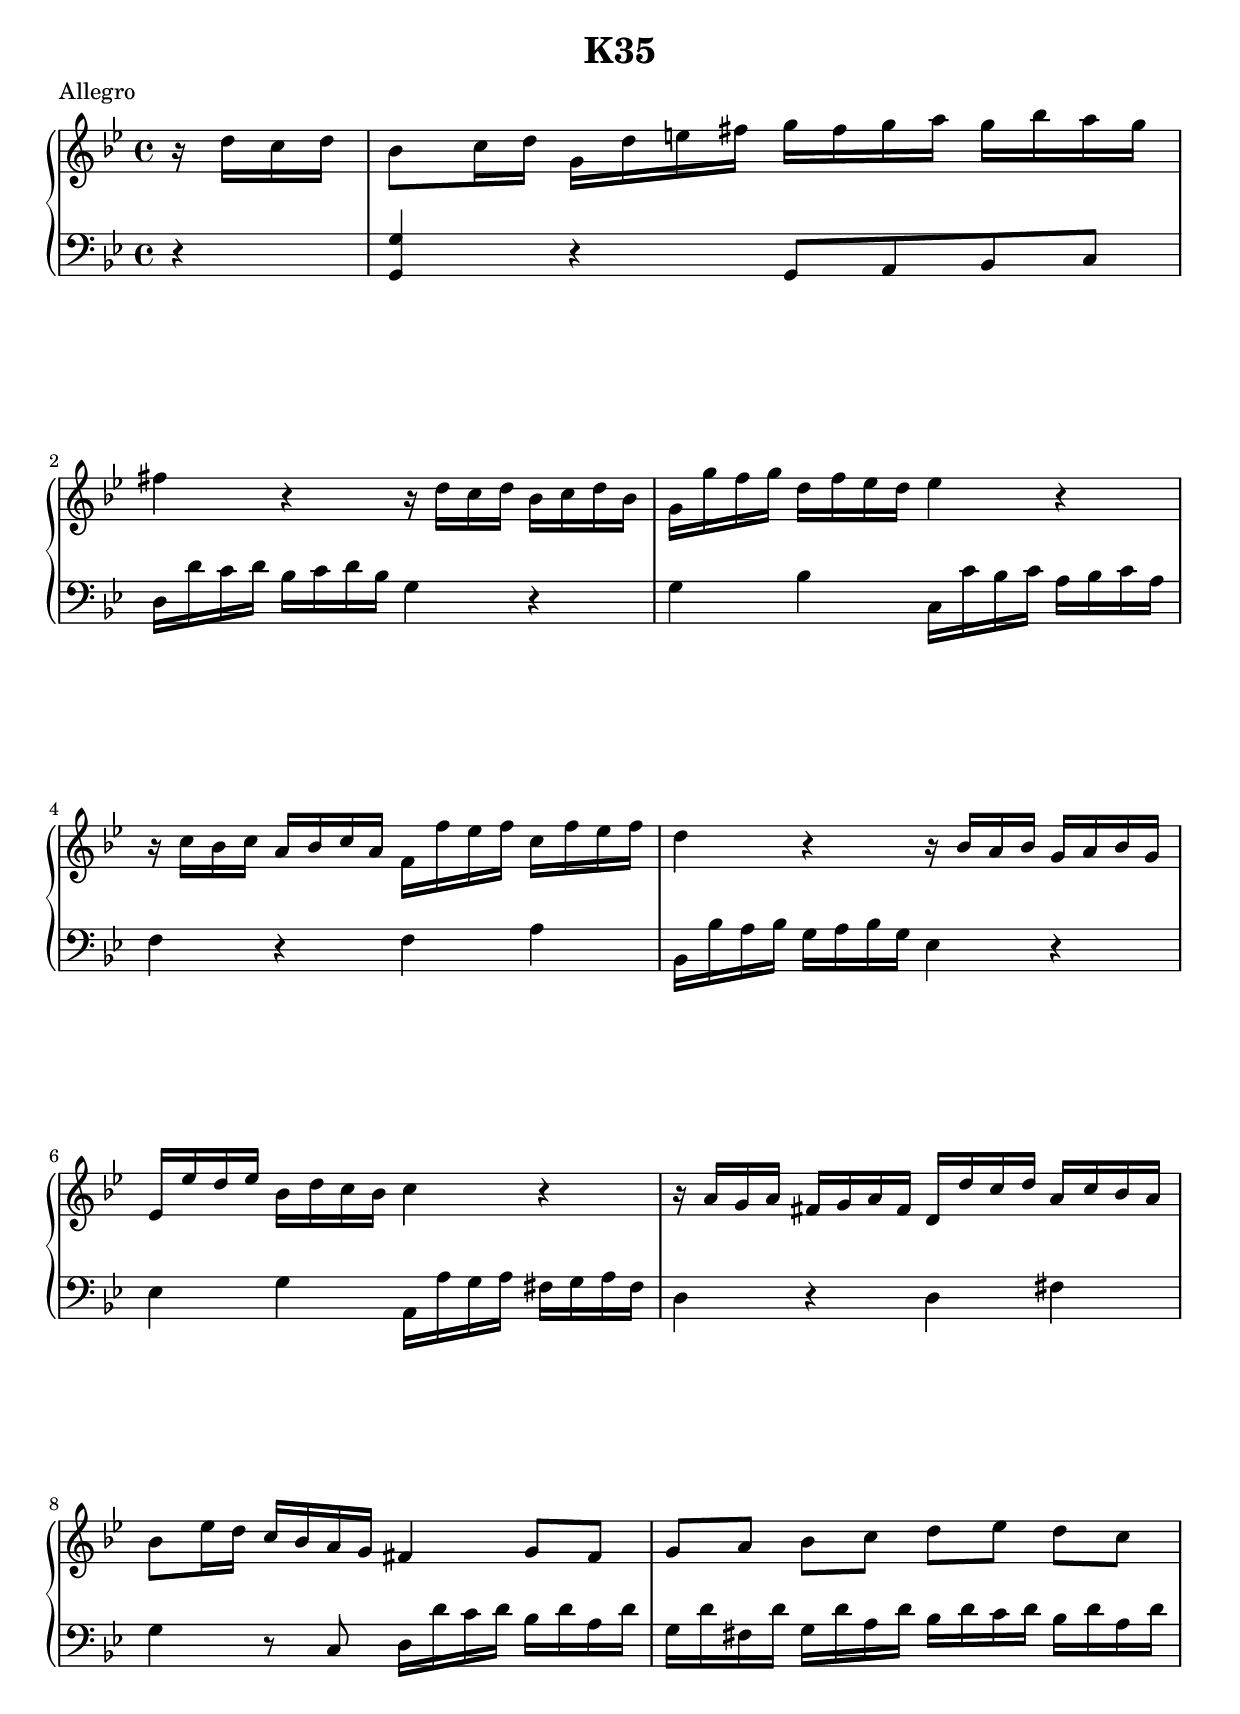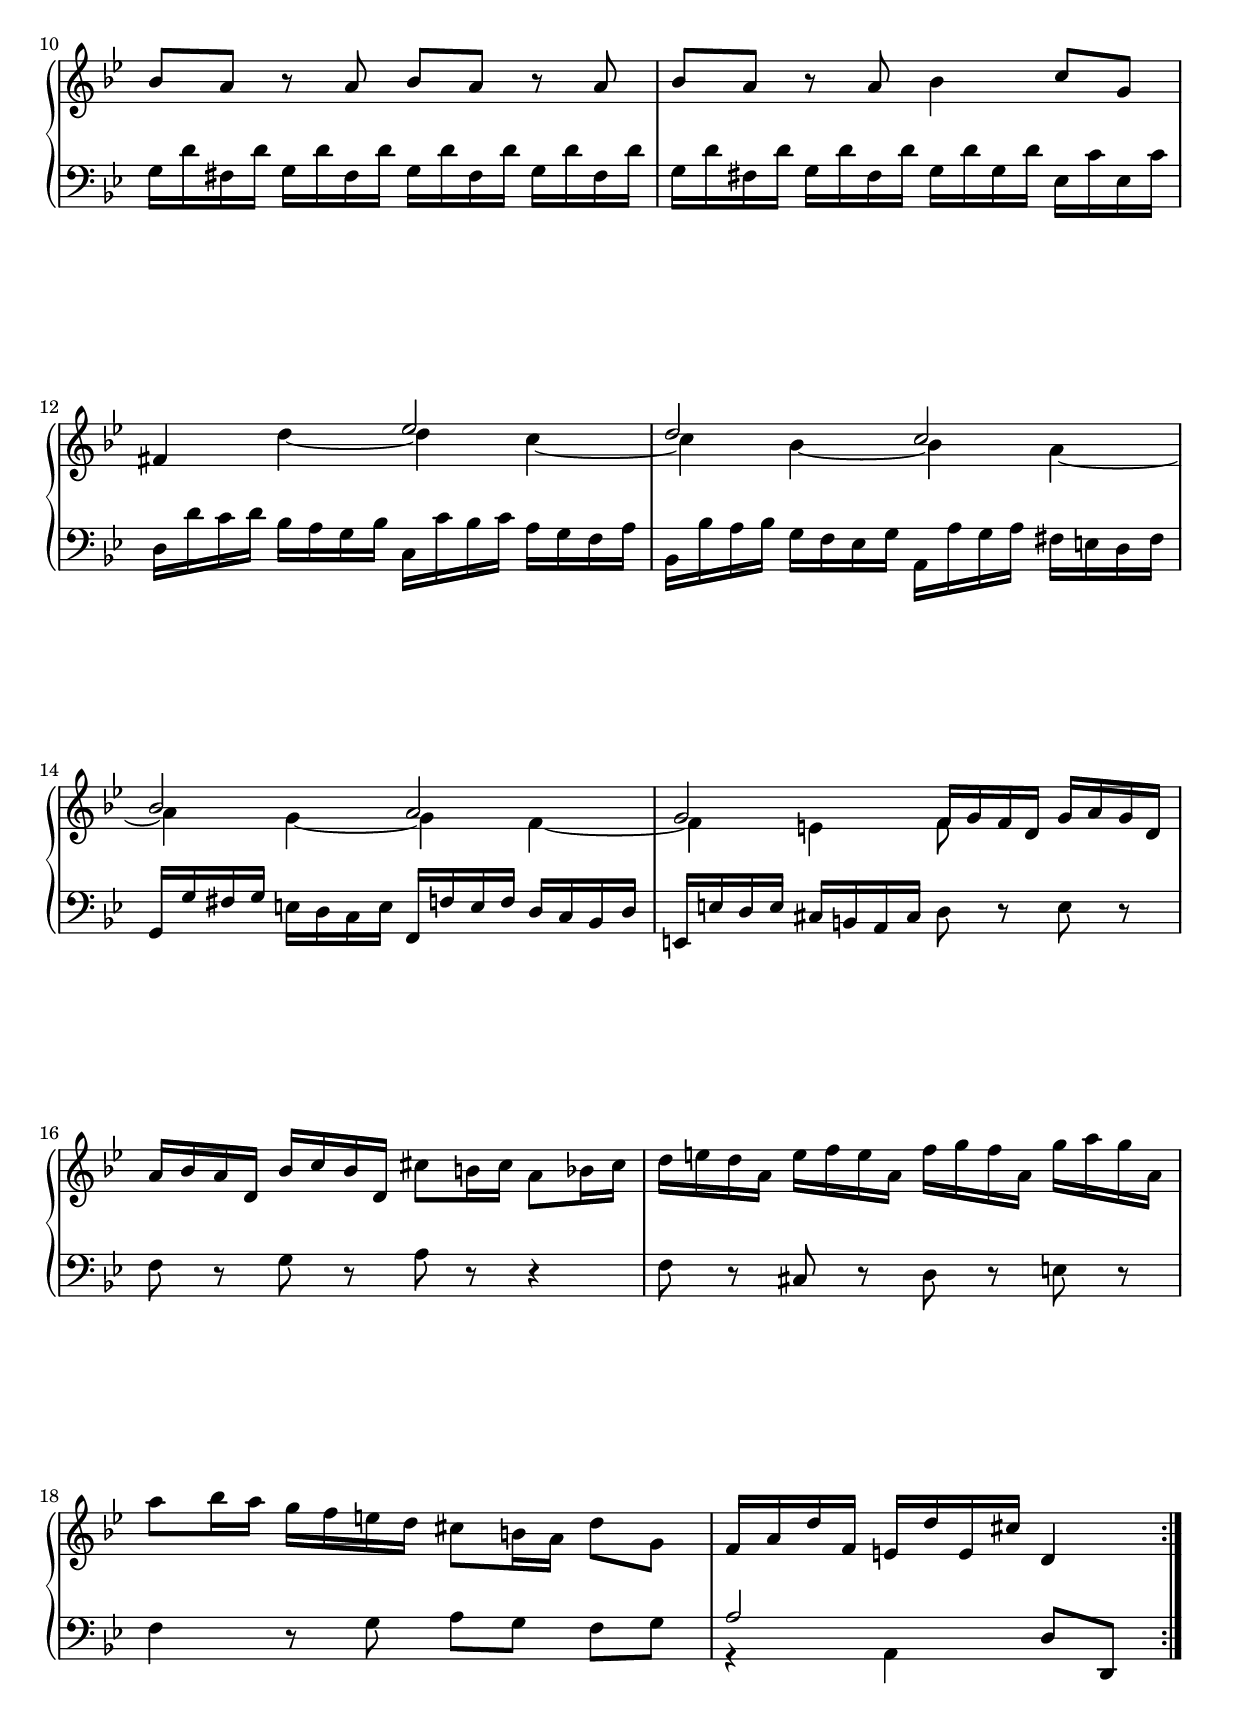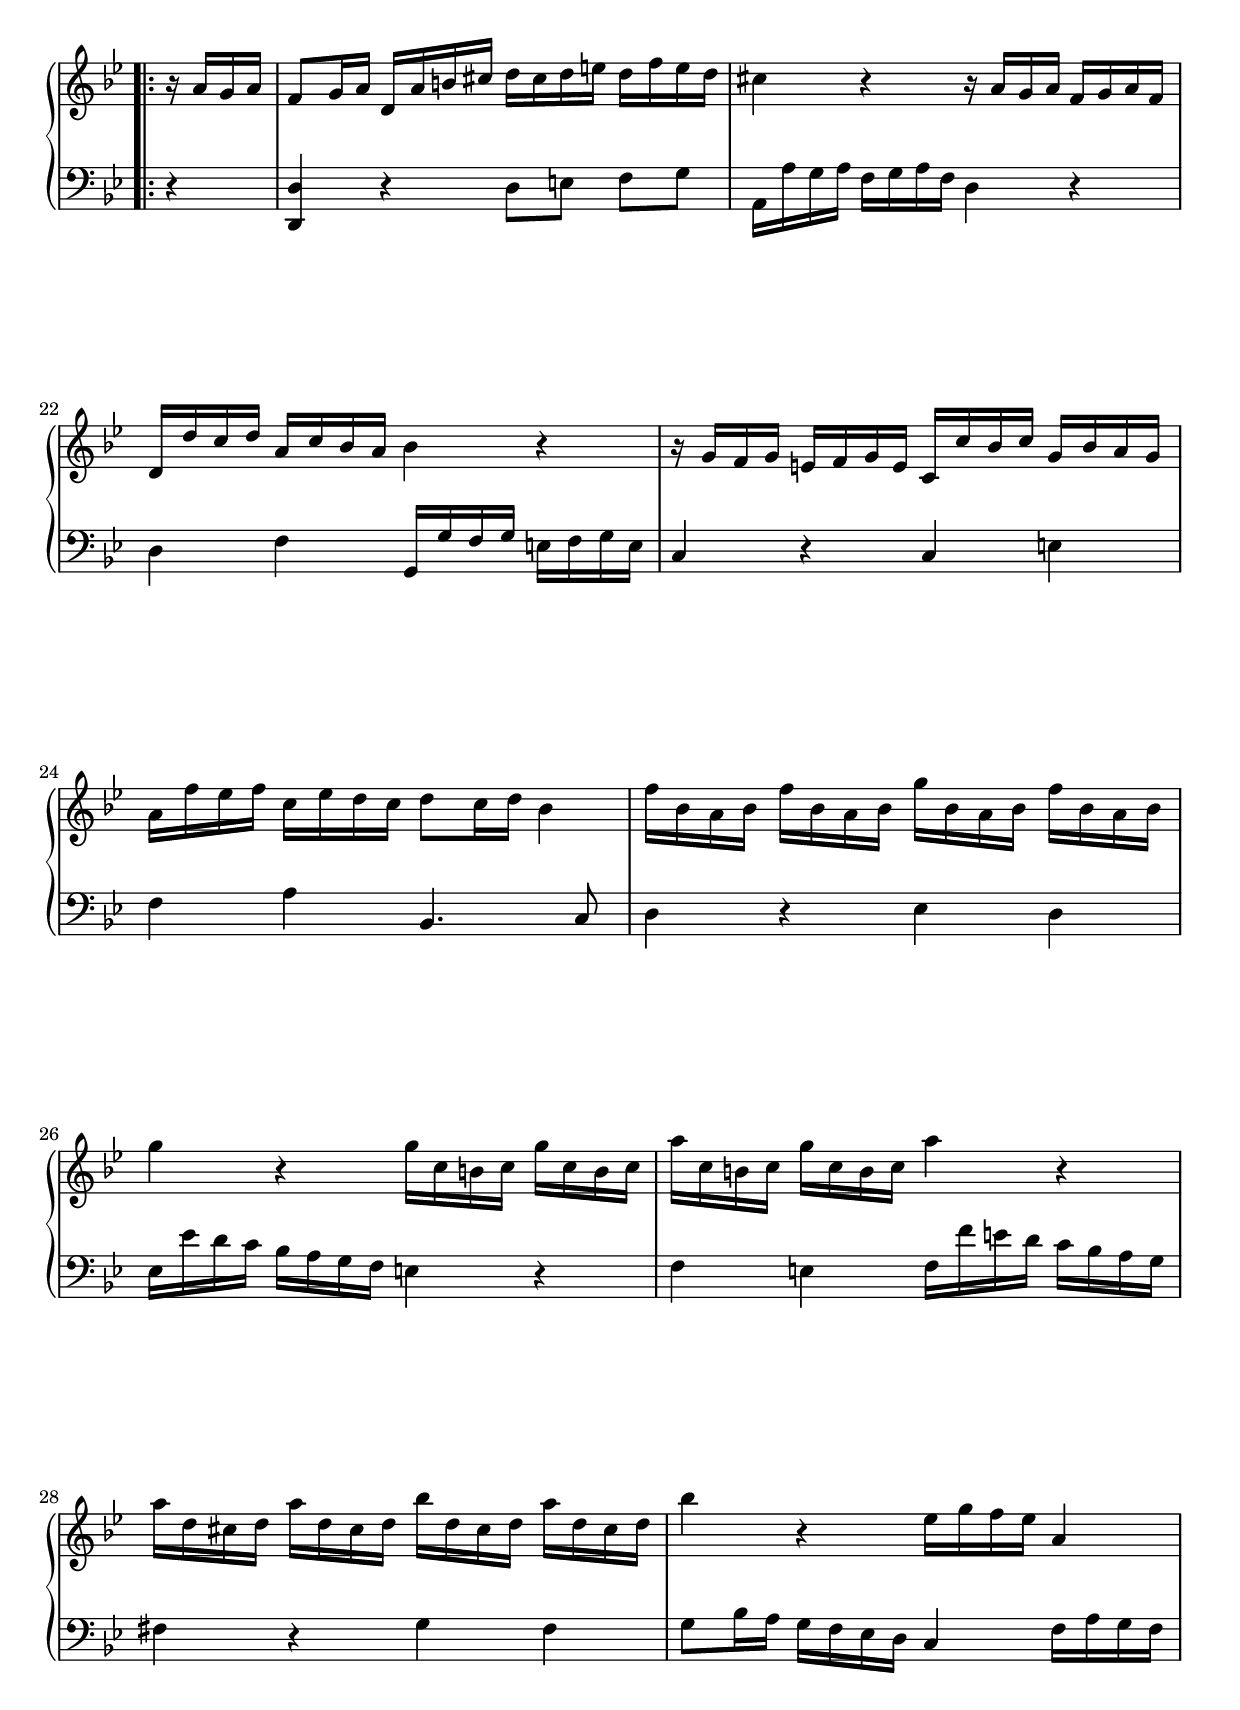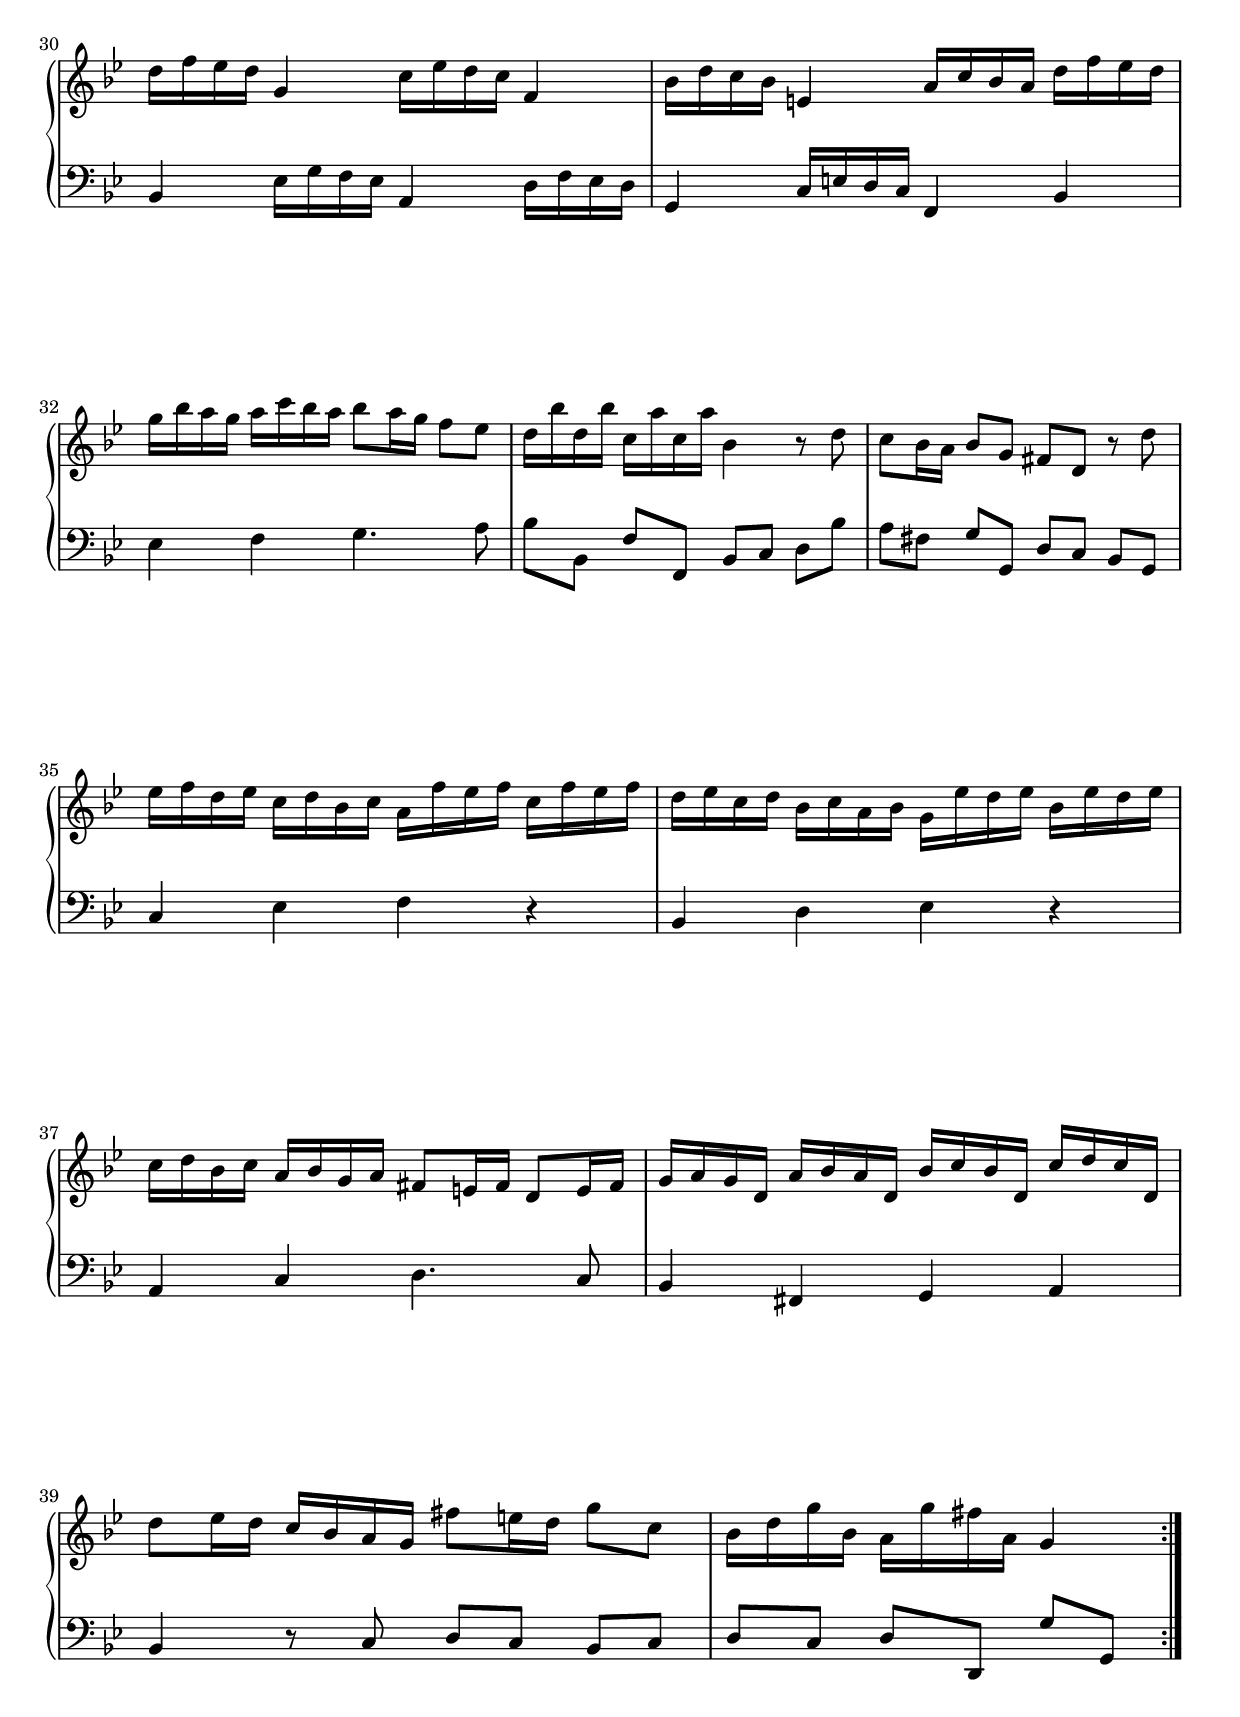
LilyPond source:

\version "2.18.2"
\version "2.18.2"

su = \stemUp
sd = \stemDown
sn = \stemNeutral
tu = \tieUp
td = \tieDown
tn = \tieNeutral
cstr = \change Staff = "right"
cstl = \change Staff = "left"

global = {
  \key g \minor
  \time 4/4
  \set Timing.beamExceptions = #'()
}

right = \relative c'' {
  \global
 
  \partial 4
  \repeat volta 2 {
    r16 d c d
    bes8 c16 d g,16 d' e fis g fis g a g bes a g
    
    fis4 r r16 d c d bes c d bes
    g g' f g d f ees d ees4 r
    
    r16 c bes c a bes c a f f' ees f c f ees f
    d4 r r16 bes a bes g a bes g
    
    ees ees' d ees bes d c bes c4 r
    r16 a g a fis g a fis d d' c d a c bes a
    
    bes8 ees16 d c bes a g fis4 g8 fis
    g a bes c d ees d c
    
    bes a r a bes a r a
    bes a r a bes4 c8 g
    
    fis4 <<{ s ees'2 d c bes a g } \\ 
      { d'4 ~ d c ~ c bes ~ bes a ~ a g ~ g f ~ f e }>>
    <<{ f16 g f d g a g d } \\ { f8 } >>
    
    a16 bes a d, bes' c bes d, cis'8 b16 cis a8 bes16 cis
    d e d a e' f e a, f' g f a, g' a g a,
    
    a'8 bes16 a g f e d cis8 b16 a d8 g,
    f16 a d f, e d' e, cis' d,4
  }
  
  \partial 4
  \repeat volta 2 {
    r16 a' g a
    f8 g16 a d, a' b cis! d cis d e d f e d
    cis4 r r16 a g a f g a f
    
    d d' c d a c bes a bes4 r 
    r16 g f g e f g e c c' bes c g bes a g
    
    a f' ees f c ees d c d8 c16 d bes4
    f'16 bes, a bes f' bes, a bes g' bes, a bes f' bes, a bes
    
    g'4 r g16 c, b c g' c, b c
    a' c, b c g' c, b c a'4 r
    
    a16 d, cis d a' d, cis d bes' d, cis d a' d, cis d
    bes'4 r ees,16 g f ees a,4
    
    d16 f ees d g,4 c16 ees d c f,4
    bes16 d c bes e,4 a16 c bes a d f ees d
    
    g bes a g a c bes a bes8 a16 g f8 ees
    d16 bes' d, bes' c, a' c, a' bes,4 r8 d
    c bes16 a bes8 g fis d r d'
    
    ees16 f d ees c d bes c a f' ees f c f ees f
    d ees c d bes c a bes g ees' d ees bes ees d ees
    
    c d bes c a bes g a fis8 e16 fis d8 e16 fis
    g a g d a' bes a d, bes' c bes d, c' d c d,
    
    d'8 ees16 d c bes a g fis'8 e16 d g8 c,
    bes16 d g bes, a g' fis a, g4
  }
}
 
left = \relative c {
  \global
  
  \partial 4
  \repeat volta 2 {
    r4
    <g g'> r g8[ a bes c]
    
    d16 d' c d bes c d bes g4 r
    g bes c,16 c' bes c a bes c a
    
    f4 r f a 
    bes,16 bes' a bes g a bes g ees4 r
    
    ees g a,16 a' g a fis g a fis
    d4 r d fis
    
    g r8 c, d16 d' c d bes d a d
    g, d' fis, d' g, d' a d bes d c d bes d a d
    
    \repeat unfold 6 { g, d' fis, d' }
    g,  d' g, d' ees, c' ees, c'
    
    d, d' c d bes a g bes c, c' bes c a g f a
    bes, bes' a bes g f ees g a, a' g a fis e d fis
    
    g, g' fis g e d c e f, f' e f d c bes d
    e, e' d e cis b a cis d8 r e r 
    
    f r g r a r r4
    f8 r cis r d r e r
    
    f4 r8 g a g f g 
    <<{ a2 } \\ { r4 a, }>> d8 d,
  }
  
  \partial 4
  \repeat volta 2 {
    r4
    <d d'> r d'8 e f g
    a,16 a' g a f g a f d4 r
    
    d f g,16 g' f g e f g e
    c4 r c e
    
    f a bes,4. c8
    d4 r ees d
    
    ees16 ees' d c bes a g f e4 r
    f e f16 f' e d c bes a g
    
    fis4 r g  fis
    g8 bes16 a g f ees d c4 f16 a g f
    
    bes,4 ees16 g f ees a,4 d16 f ees d
    g,4 c16 e d c f,4 bes
    
    ees f g4. a8 bes bes, f' f, bes c d bes' 
    a fis g g, d' c bes g
    
    c4 ees f r
    bes, d ees r
    
    a, c d4. c8
    bes4 fis g a
    
    bes r8 c d c bes c 
    d c d d, g' g,
  }
}

\header {
  title = "K35"
  meter = "Allegro"
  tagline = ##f
}


breaks = {
  \partial 4 
  \repeat volta 2 {
    s4 s1 \break s1*2 \break s1*2 \break s1*2 \break s1*2 \break \pageBreak
    s1*2 \break s1*2 \break s1*2 \break s1*2 \break s1 s2. \break \pageBreak
  }
  \partial 4 
  \repeat volta 2 {
    s4 s1*2 \break s1*2 \break s1*2 \break s1*2 \break s1*2 \break \pageBreak
    s1*2 \break s1*3 \break s1*2 \break s1*2 \break s1 s2. \break \pageBreak
  }
}

#(set-global-staff-size 20)

\paper {
  #(set-paper-size "a4")
  print-page-number = ##f
  between-system-padding = #0.1
  between-system-space = #0.1
  ragged-last-bottom = ##f
  ragged-bottom = ##f
}

\score {
  \new PianoStaff <<
    \new Staff = "right" {
      << 
        \breaks
        \right
      >>
    }
    \new Staff = "left" { 
      <<
      \clef bass \left 
      \breaks
      { s1*19 \pageBreak}
      >>
    }
  >>
  \layout { indent = 0 }
}
